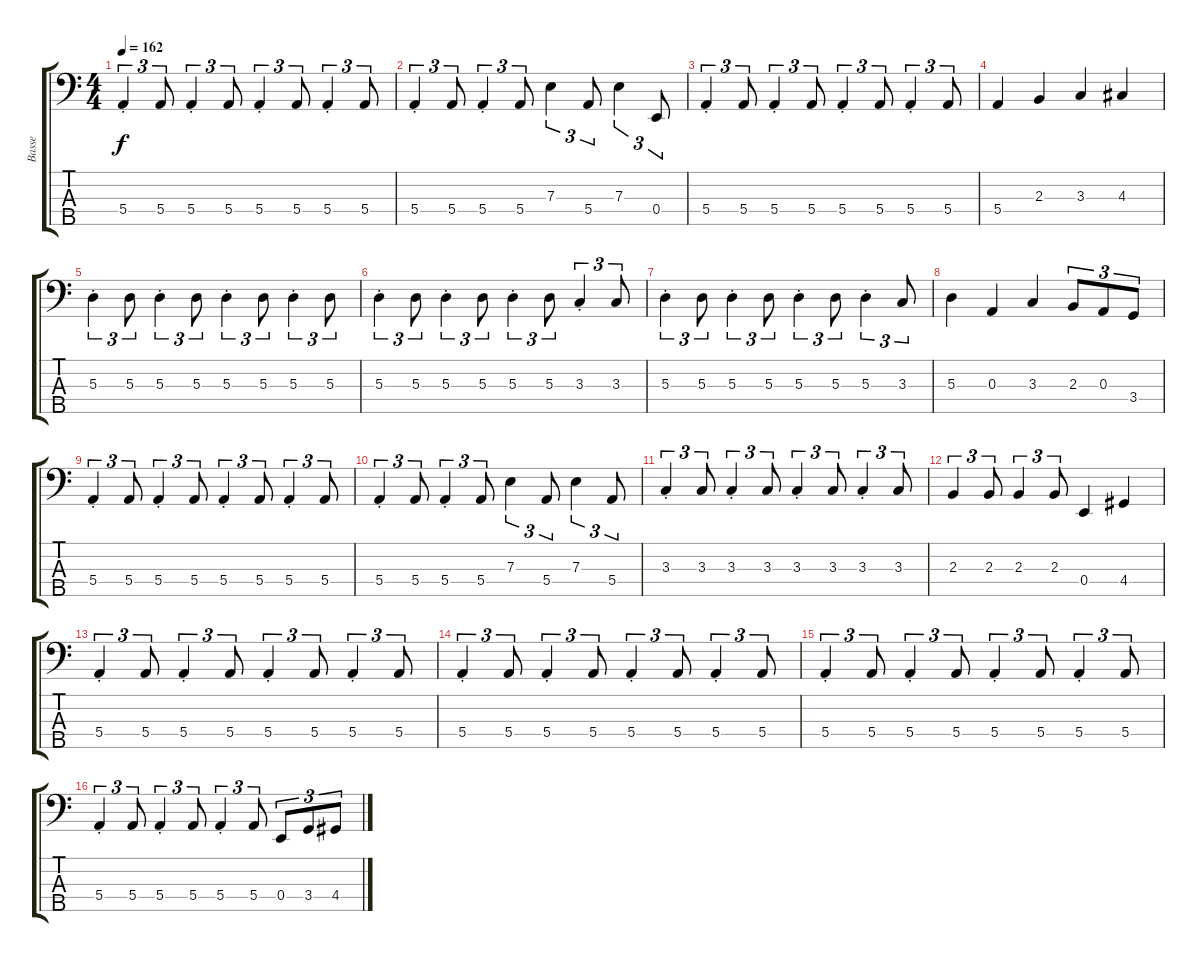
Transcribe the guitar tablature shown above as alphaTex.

\track ("Basse" "Basse") {instrument electricbasspick}
\staff {score tabs}
\tuning (G2 D2 A1 E1 B0) {hide}
\ts (4 4)
\tempo 162
\clef f4
\ks c
5.4{st}.4{tu (3 2) dy f} 5.4.8{tu (3 2)} 5.4{st}.4{tu (3 2)} 5.4.8{tu (3 2)} 5.4{st}.4{tu (3 2)} 5.4.8{tu (3 2)} 5.4{st}.4{tu (3 2)} 5.4.8{tu (3 2)} |
5.4{st}.4{tu (3 2)} 5.4.8{tu (3 2)} 5.4{st}.4{tu (3 2)} 5.4.8{tu (3 2)} 7.3.4{tu (3 2)} 5.4.8{tu (3 2)} 7.3.4{tu (3 2)} 0.4.8{tu (3 2)} |
5.4{st}.4{tu (3 2)} 5.4.8{tu (3 2)} 5.4{st}.4{tu (3 2)} 5.4.8{tu (3 2)} 5.4{st}.4{tu (3 2)} 5.4.8{tu (3 2)} 5.4{st}.4{tu (3 2)} 5.4.8{tu (3 2)} |
5.4.4 2.3.4 3.3.4 4.3.4 |
5.3{st}.4{tu (3 2)} 5.3.8{tu (3 2)} 5.3{st}.4{tu (3 2)} 5.3.8{tu (3 2)} 5.3{st}.4{tu (3 2)} 5.3.8{tu (3 2)} 5.3{st}.4{tu (3 2)} 5.3.8{tu (3 2)} |
5.3{st}.4{tu (3 2)} 5.3.8{tu (3 2)} 5.3{st}.4{tu (3 2)} 5.3.8{tu (3 2)} 5.3{st}.4{tu (3 2)} 5.3.8{tu (3 2)} 3.3{st}.4{tu (3 2)} 3.3.8{tu (3 2)} |
5.3{st}.4{tu (3 2)} 5.3.8{tu (3 2)} 5.3{st}.4{tu (3 2)} 5.3.8{tu (3 2)} 5.3{st}.4{tu (3 2)} 5.3.8{tu (3 2)} 5.3{st}.4{tu (3 2)} 3.3.8{tu (3 2)} |
5.3.4 0.3.4 3.3.4 2.3.8{tu (3 2)} 0.3.8{tu (3 2)} 3.4.8{tu (3 2)} |
5.4{st}.4{tu (3 2)} 5.4.8{tu (3 2)} 5.4{st}.4{tu (3 2)} 5.4.8{tu (3 2)} 5.4{st}.4{tu (3 2)} 5.4.8{tu (3 2)} 5.4{st}.4{tu (3 2)} 5.4.8{tu (3 2)} |
5.4{st}.4{tu (3 2)} 5.4.8{tu (3 2)} 5.4{st}.4{tu (3 2)} 5.4.8{tu (3 2)} 7.3.4{tu (3 2)} 5.4.8{tu (3 2)} 7.3.4{tu (3 2)} 5.4.8{tu (3 2)} |
3.3{st}.4{tu (3 2)} 3.3.8{tu (3 2)} 3.3{st}.4{tu (3 2)} 3.3.8{tu (3 2)} 3.3{st}.4{tu (3 2)} 3.3.8{tu (3 2)} 3.3{st}.4{tu (3 2)} 3.3.8{tu (3 2)} |
2.3.4{tu (3 2)} 2.3.8{tu (3 2)} 2.3.4{tu (3 2)} 2.3.8{tu (3 2)} 0.4.4 4.4.4 |
5.4{st}.4{tu (3 2)} 5.4.8{tu (3 2)} 5.4{st}.4{tu (3 2)} 5.4.8{tu (3 2)} 5.4{st}.4{tu (3 2)} 5.4.8{tu (3 2)} 5.4{st}.4{tu (3 2)} 5.4.8{tu (3 2)} |
5.4{st}.4{tu (3 2)} 5.4.8{tu (3 2)} 5.4{st}.4{tu (3 2)} 5.4.8{tu (3 2)} 5.4{st}.4{tu (3 2)} 5.4.8{tu (3 2)} 5.4{st}.4{tu (3 2)} 5.4.8{tu (3 2)} |
5.4{st}.4{tu (3 2)} 5.4.8{tu (3 2)} 5.4{st}.4{tu (3 2)} 5.4.8{tu (3 2)} 5.4{st}.4{tu (3 2)} 5.4.8{tu (3 2)} 5.4{st}.4{tu (3 2)} 5.4.8{tu (3 2)} |
5.4{st}.4{tu (3 2)} 5.4.8{tu (3 2)} 5.4{st}.4{tu (3 2)} 5.4.8{tu (3 2)} 5.4{st}.4{tu (3 2)} 5.4.8{tu (3 2)} 0.4.8{tu (3 2)} 3.4.8{tu (3 2)} 4.4.8{tu (3 2)}
